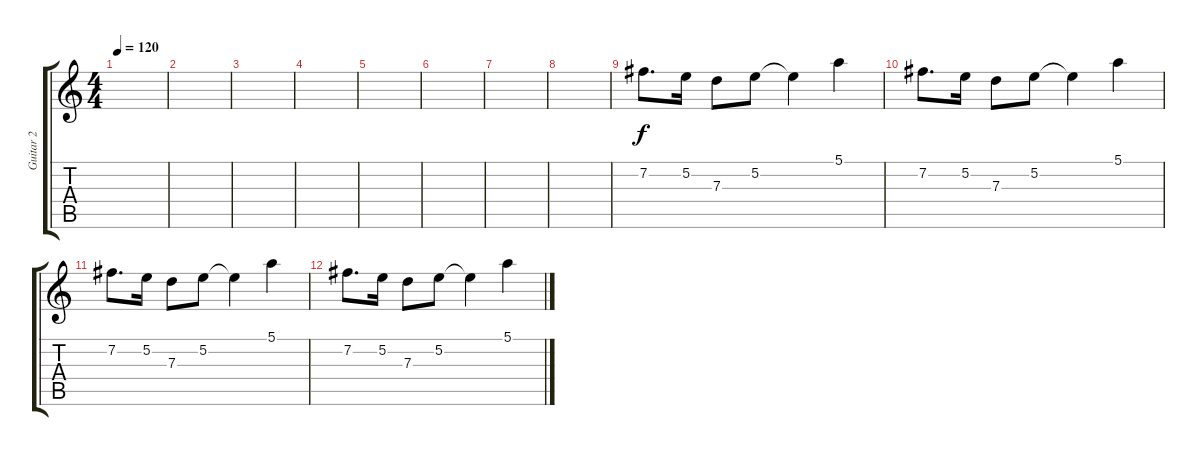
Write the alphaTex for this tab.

\track ("Guitar 2" "Guitar 2") {instrument acousticguitarsteel}
\staff {score tabs}
\tuning (E4 B3 G3 D3 A2 E2) {hide}
\ts (4 4)
\tempo 120
\clef g2
\ks c
|
|
|
|
|
|
|
|
7.2.8{d} 5.2.16 7.3.8 5.2.8 5.2{t}.4 5.1.4 |
7.2.8{d} 5.2.16 7.3.8 5.2.8 5.2{t}.4 5.1.4 |
7.2.8{d} 5.2.16 7.3.8 5.2.8 5.2{t}.4 5.1.4 |
7.2.8{d} 5.2.16 7.3.8 5.2.8 5.2{t}.4 5.1.4
